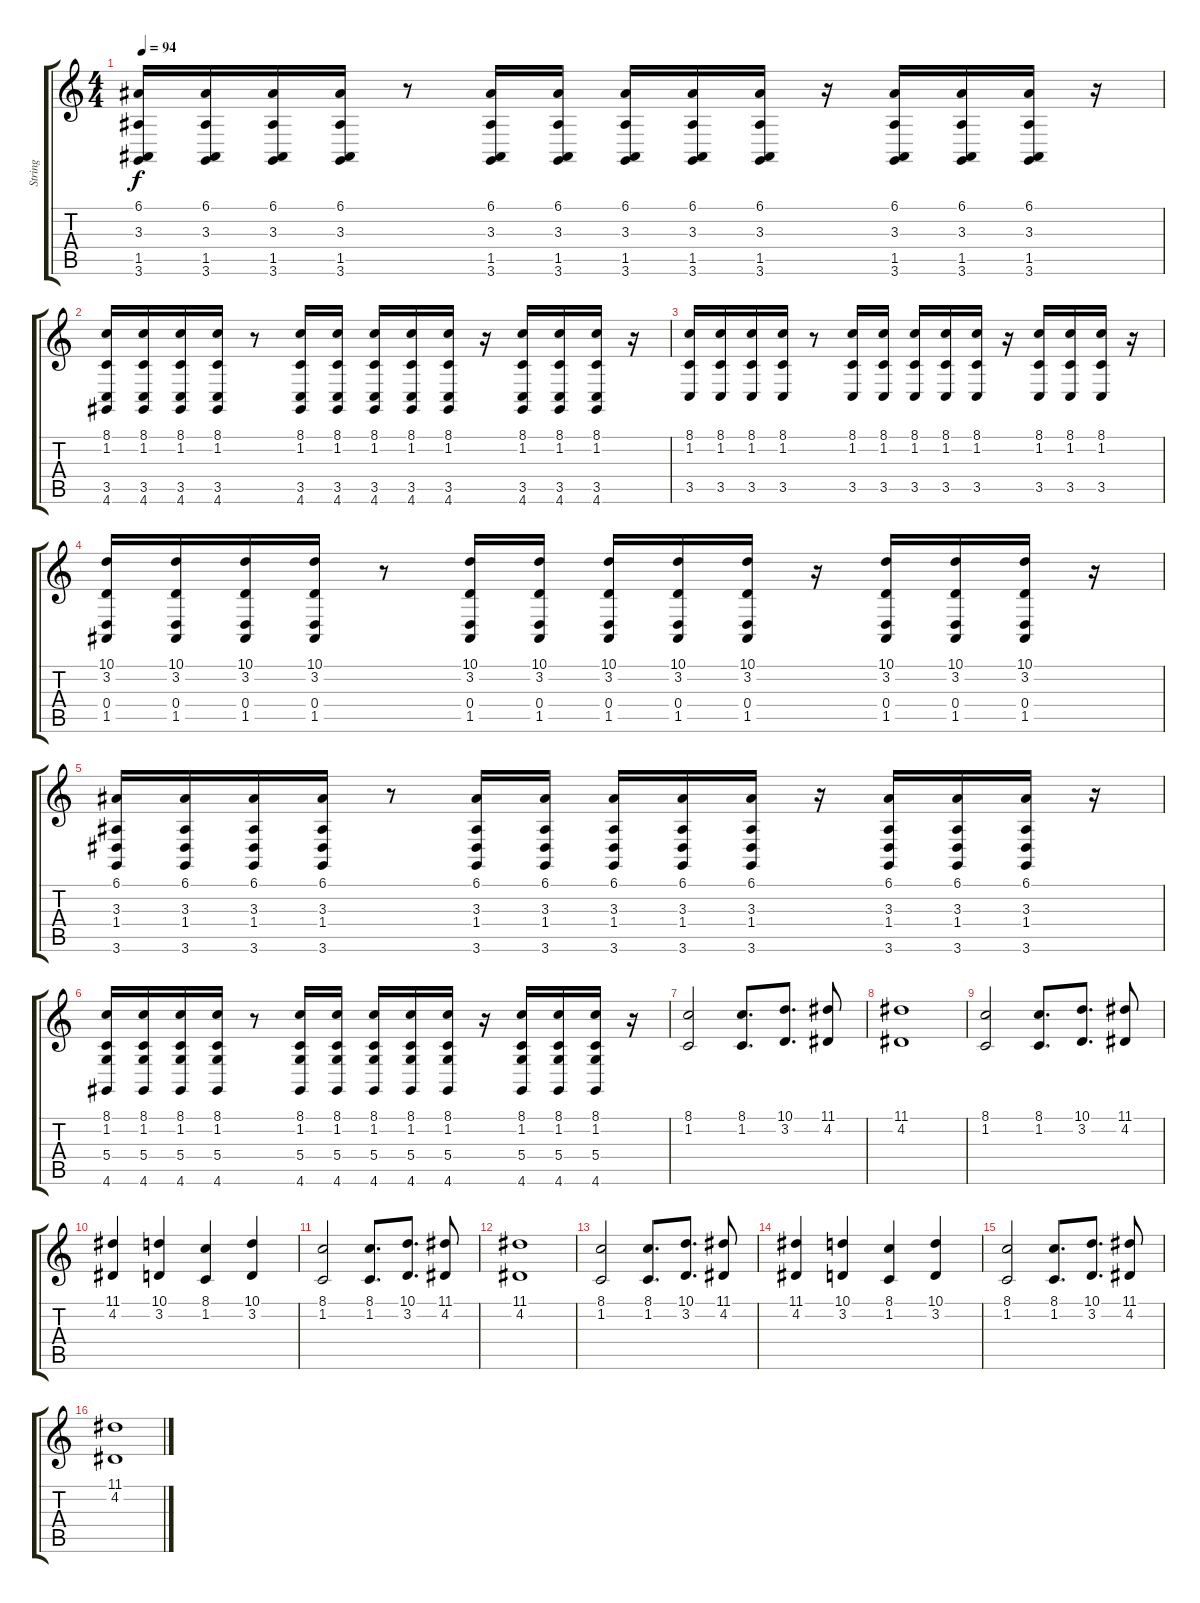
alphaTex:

\track ("String" "String") {instrument stringensemble1}
\staff {score tabs}
\tuning (E4 B3 G3 D3 A2 E2) {hide}
\ts (4 4)
\tempo 94
\clef g2
\ks c
(6.1 3.3 1.5 3.6).16{dy f} (6.1 3.3 1.5 3.6).16 (6.1 3.3 1.5 3.6).16 (6.1 3.3 1.5 3.6).16 r.8 (6.1 3.3 1.5 3.6).16 (6.1 3.3 1.5 3.6).16 (6.1 3.3 1.5 3.6).16 (6.1 3.3 1.5 3.6).16 (6.1 3.3 1.5 3.6).16 r.16 (6.1 3.3 1.5 3.6).16 (6.1 3.3 1.5 3.6).16 (6.1 3.3 1.5 3.6).16 r.16 |
(8.1 1.2 3.5 4.6).16 (8.1 1.2 3.5 4.6).16 (8.1 1.2 3.5 4.6).16 (8.1 1.2 3.5 4.6).16 r.8 (8.1 1.2 3.5 4.6).16 (8.1 1.2 3.5 4.6).16 (8.1 1.2 3.5 4.6).16 (8.1 1.2 3.5 4.6).16 (8.1 1.2 3.5 4.6).16 r.16 (8.1 1.2 3.5 4.6).16 (8.1 1.2 3.5 4.6).16 (8.1 1.2 3.5 4.6).16 r.16 |
(8.1 1.2 3.5).16 (8.1 1.2 3.5).16 (8.1 1.2 3.5).16 (8.1 1.2 3.5).16 r.8 (8.1 1.2 3.5).16 (8.1 1.2 3.5).16 (8.1 1.2 3.5).16 (8.1 1.2 3.5).16 (8.1 1.2 3.5).16 r.16 (8.1 1.2 3.5).16 (8.1 1.2 3.5).16 (8.1 1.2 3.5).16 r.16 |
(10.1 3.2 0.4 1.5).16 (10.1 3.2 0.4 1.5).16 (10.1 3.2 0.4 1.5).16 (10.1 3.2 0.4 1.5).16 r.8 (10.1 3.2 0.4 1.5).16 (10.1 3.2 0.4 1.5).16 (10.1 3.2 0.4 1.5).16 (10.1 3.2 0.4 1.5).16 (10.1 3.2 0.4 1.5).16 r.16 (10.1 3.2 0.4 1.5).16 (10.1 3.2 0.4 1.5).16 (10.1 3.2 0.4 1.5).16 r.16 |
(6.1 3.3 1.4 3.6).16 (6.1 3.3 1.4 3.6).16 (6.1 3.3 1.4 3.6).16 (6.1 3.3 1.4 3.6).16 r.8 (6.1 3.3 1.4 3.6).16 (6.1 3.3 1.4 3.6).16 (6.1 3.3 1.4 3.6).16 (6.1 3.3 1.4 3.6).16 (6.1 3.3 1.4 3.6).16 r.16 (6.1 3.3 1.4 3.6).16 (6.1 3.3 1.4 3.6).16 (6.1 3.3 1.4 3.6).16 r.16 |
(8.1 1.2 5.4 4.6).16 (8.1 1.2 5.4 4.6).16 (8.1 1.2 5.4 4.6).16 (8.1 1.2 5.4 4.6).16 r.8 (8.1 1.2 5.4 4.6).16 (8.1 1.2 5.4 4.6).16 (8.1 1.2 5.4 4.6).16 (8.1 1.2 5.4 4.6).16 (8.1 1.2 5.4 4.6).16 r.16 (8.1 1.2 5.4 4.6).16 (8.1 1.2 5.4 4.6).16 (8.1 1.2 5.4 4.6).16 r.16 |
(8.1 1.2).2 (8.1 1.2).8{d} (10.1 3.2).8{d} (11.1 4.2).8 |
(11.1 4.2).1 |
(8.1 1.2).2 (8.1 1.2).8{d} (10.1 3.2).8{d} (11.1 4.2).8 |
(11.1 4.2).4 (10.1 3.2).4 (8.1 1.2).4 (10.1 3.2).4 |
(8.1 1.2).2 (8.1 1.2).8{d} (10.1 3.2).8{d} (11.1 4.2).8 |
(11.1 4.2).1 |
(8.1 1.2).2 (8.1 1.2).8{d} (10.1 3.2).8{d} (11.1 4.2).8 |
(11.1 4.2).4 (10.1 3.2).4 (8.1 1.2).4 (10.1 3.2).4 |
(8.1 1.2).2 (8.1 1.2).8{d} (10.1 3.2).8{d} (11.1 4.2).8 |
(11.1 4.2).1
